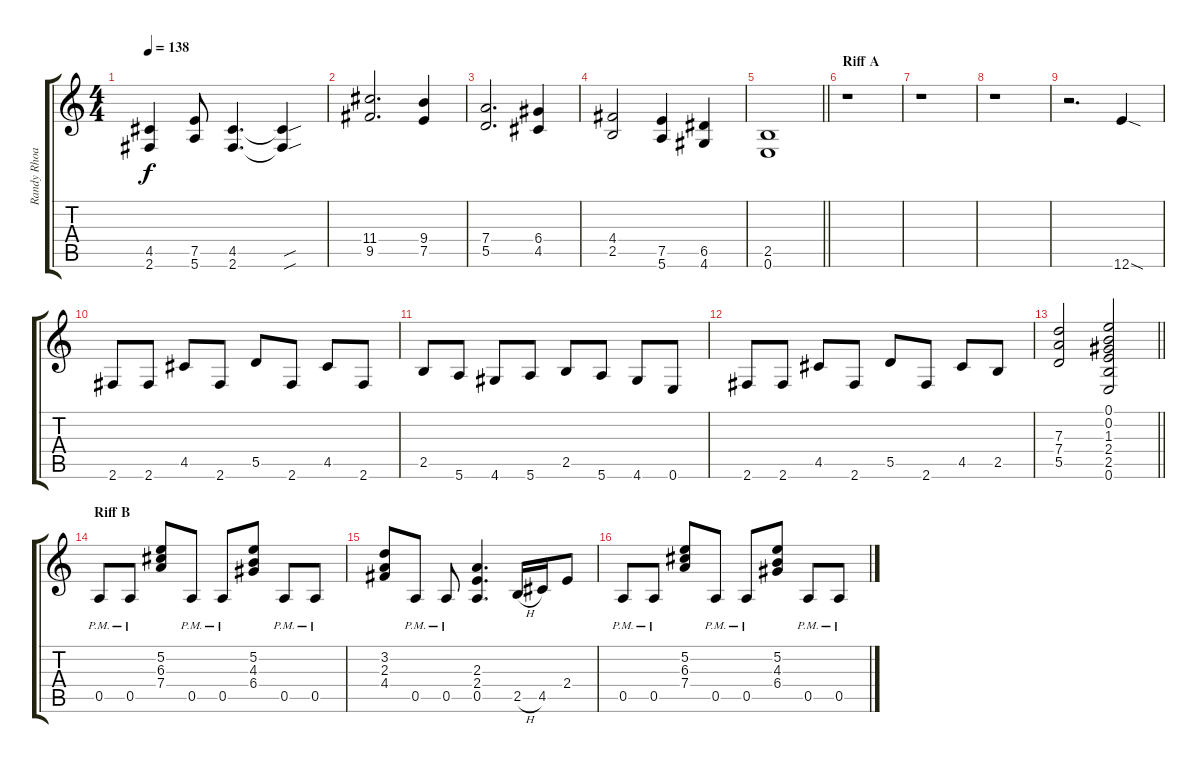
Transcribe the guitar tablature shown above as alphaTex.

\track ("Randy Rhoads" "Randy Rhoa") {instrument distortionguitar}
\staff {score tabs}
\tuning (E4 B3 G3 D3 A2 E2) {hide}
\ts (4 4)
\tempo 138
\clef g2
\ks c
(4.5 2.6).4{dy f} (7.5 5.6).8 (4.5 2.6).4{d} (4.5{sou t} 2.6{sou t}).4 |
(11.4 9.5).2{d} (9.4 7.5).4 |
(7.4 5.5).2{d} (6.4 4.5).4 |
(4.4 2.5).2 (7.5 5.6).4 (6.5 4.6).4 |
\barLineRight lightlight
(2.5 0.6).1 |
\section ("" "Riff A")
r.1 |
r.1 |
r.1 |
r.2{d} 12.6{sod}.4 |
2.6.8 2.6.8 4.5.8 2.6.8 5.5.8 2.6.8 4.5.8 2.6.8 |
2.5.8 5.6.8 4.6.8 5.6.8 2.5.8 5.6.8 4.6.8 0.6.8 |
2.6.8 2.6.8 4.5.8 2.6.8 5.5.8 2.6.8 4.5.8 2.5.8 |
\barLineRight lightlight
(7.3 7.4 5.5).2 (0.1 0.2 1.3 2.4 2.5 0.6).2 |
\section ("" "Riff B")
0.5{pm}.8 0.5{pm}.8 (5.2 6.3 7.4).8 0.5{pm}.8 0.5{pm}.8 (5.2 4.3 6.4).8 0.5{pm}.8 0.5{pm}.8 |
(3.2 2.3 4.4).8 0.5{pm}.8 0.5{pm}.8 (2.3 2.4 0.5).4{d} 2.5{h}.16 4.5.16 2.4.8 |
0.5{pm}.8 0.5{pm}.8 (5.2 6.3 7.4).8 0.5{pm}.8 0.5{pm}.8 (5.2 4.3 6.4).8 0.5{pm}.8 0.5{pm}.8
